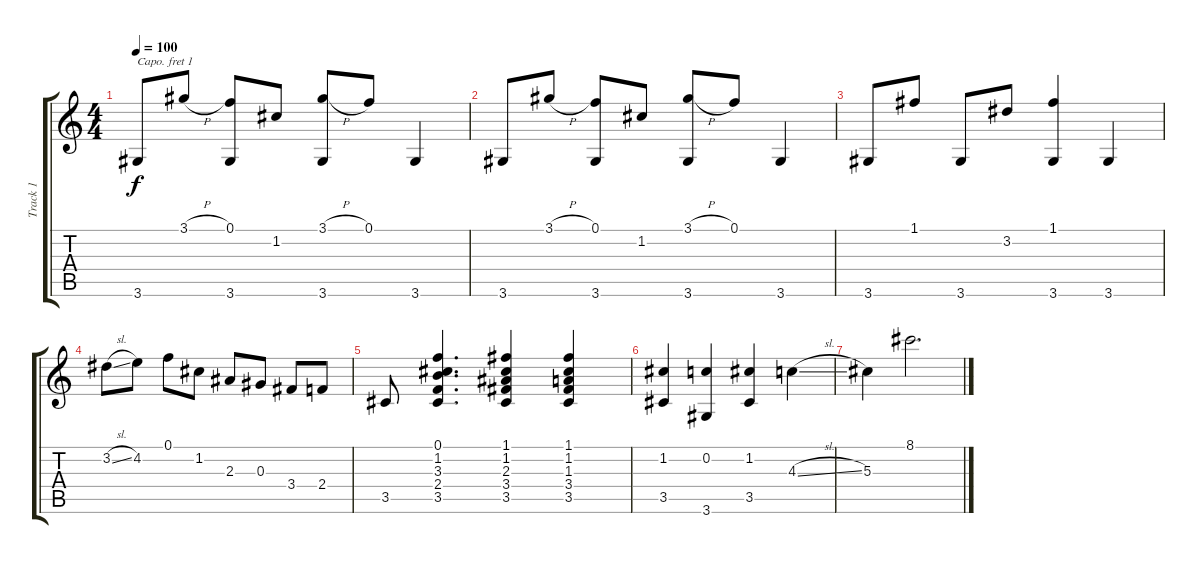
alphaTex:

\track ("Track 1" "Track 1") {instrument acousticguitarsteel}
\staff {score tabs}
\capo 1
\tuning (E4 B3 G3 D3 A2 E2) {hide}
\ts (4 4)
\tempo 100
\clef g2
\ks c
3.6.8{dy f} 3.1{h}.8 (0.1 3.6).8 1.2.8 (3.1{h} 3.6).8 0.1.8 3.6.4 |
3.6.8 3.1{h}.8 (0.1 3.6).8 1.2.8 (3.1{h} 3.6).8 0.1.8 3.6.4 |
3.6.8 1.1.8 3.6.8 3.2.8 (1.1 3.6).4 3.6.4 |
3.2{sl}.8 4.2.8 0.1.8 1.2.8 2.3.8 0.3.8 3.4.8 2.4.8 |
3.5.8 (0.1 1.2 3.3 2.4 3.5).4{d} (1.1 1.2 2.3 3.4 3.5).4 (1.1 1.2 1.3 3.4 3.5).4 |
(1.2 3.5).4 (0.2 3.6).4 (1.2 3.5).4 4.3{sl}.4 |
5.3.4 8.1.2{d}
